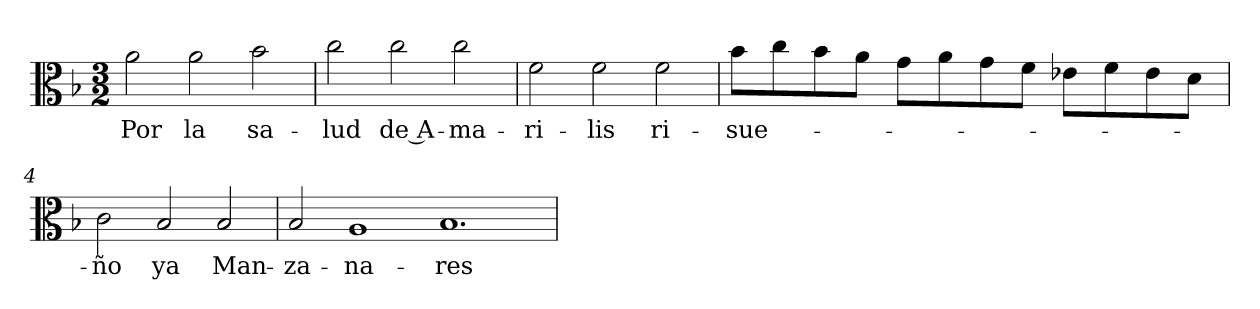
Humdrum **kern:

**kern	**text
*part1	*part1
*staff1	*staff1
*clefC3	*
*k[b-]	*
*M3/2	*
=	=
2a	Por
2a	la
2b-	sa-
=1	=1
2cc	-lud
2cc	de A-
2cc	-ma-
=2	=2
2f	-ri-
2f	-lis
2f	ri-
=3	=3
!LO:N:vis=8	!
4b-L	-sue-
!LO:N:vis=8	!
4cc	.
!LO:N:vis=8	!
4b-	.
!LO:N:vis=8	!
4aJ	.
!LO:N:vis=8	!
4gL	.
!LO:N:vis=8	!
4a	.
!LO:N:vis=8	!
4g	.
!LO:N:vis=8	!
4fJ	.
!LO:N:vis=8	!
4e-XL	.
!LO:N:vis=8	!
4f	.
!LO:N:vis=8	!
4e-	.
!LO:N:vis=8	!
4dJ	.
=4	=4
2c	-ño
2B-	ya
2B-	Man-
=5	=5
2B-	-za-
1A	-na-
1.B-	-res
=	=
*-	*-
